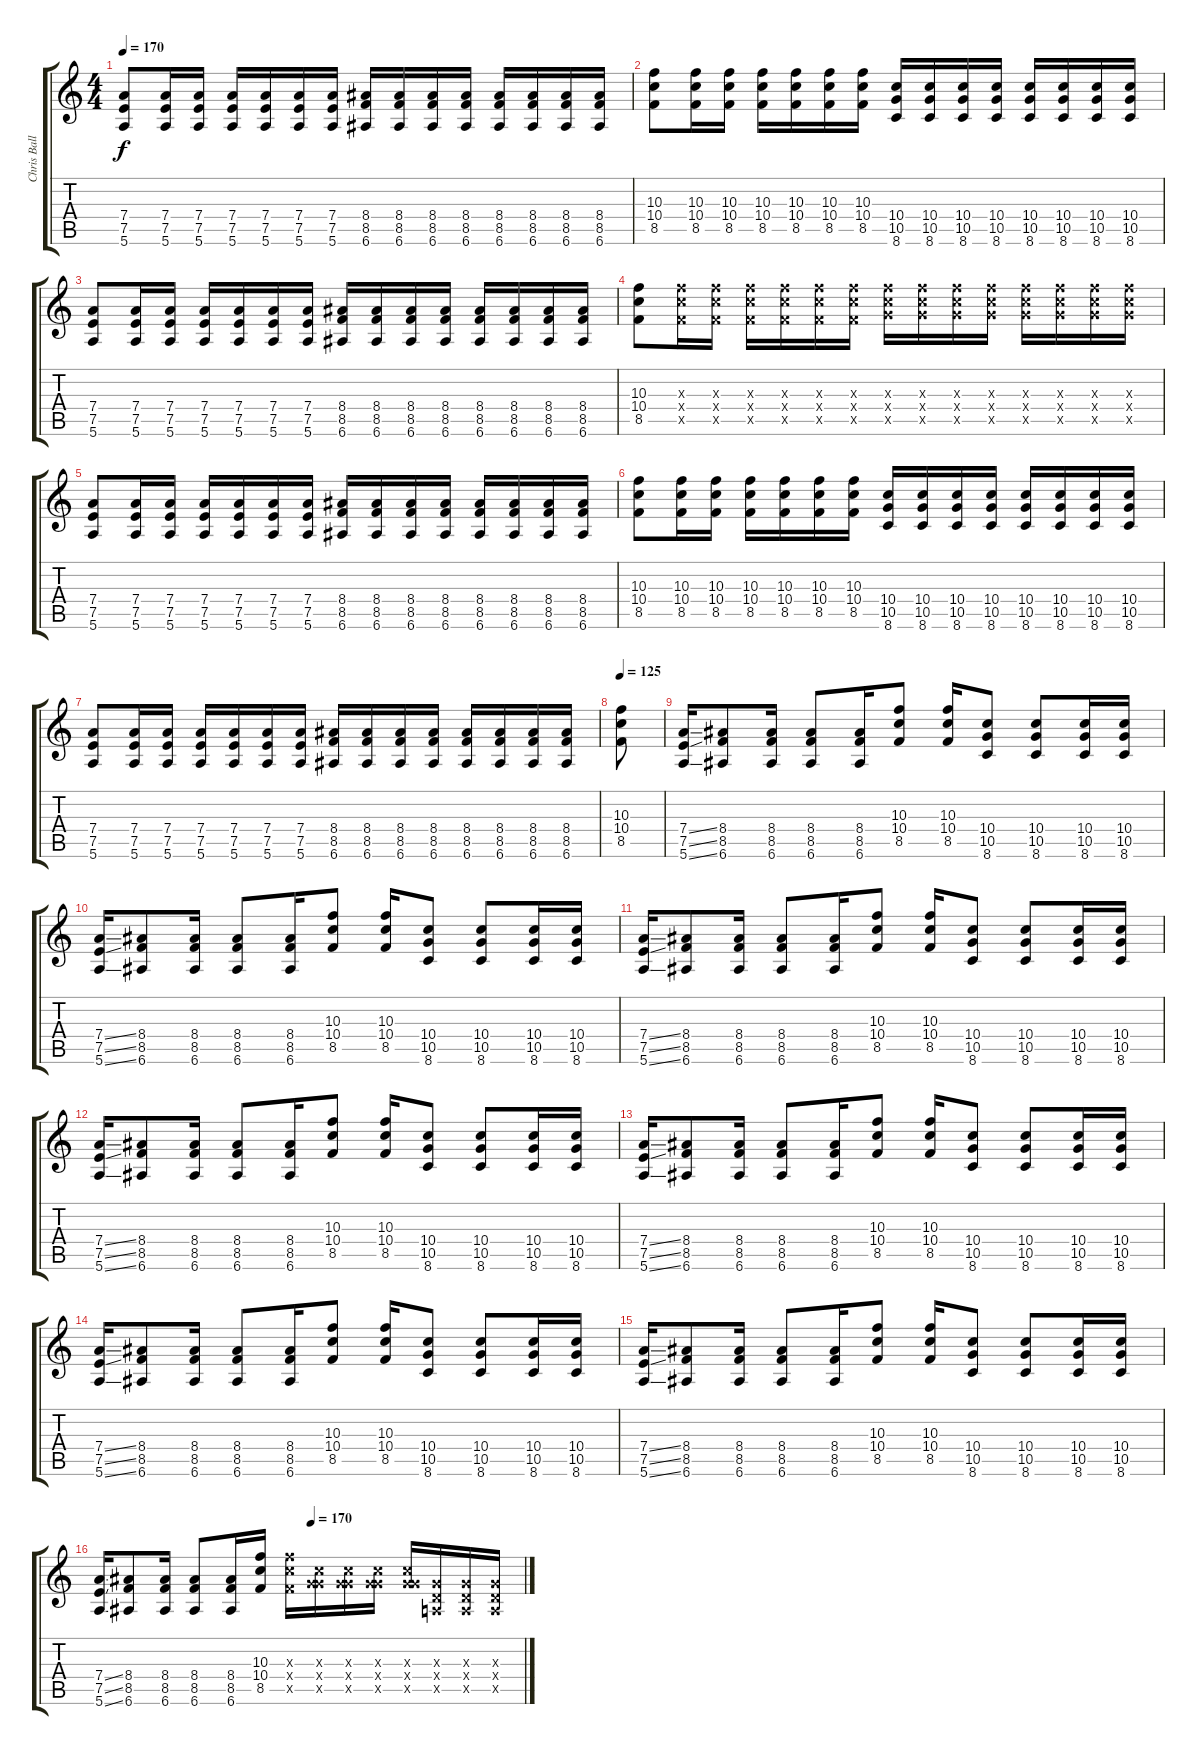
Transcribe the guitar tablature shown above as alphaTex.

\track ("Chris Ballard (Lead)" "Chris Ball") {instrument distortionguitar}
\staff {score tabs}
\tuning (E4 B3 G3 D3 A2 E2) {hide}
\ts (4 4)
\tempo 170
\clef g2
\ks c
(7.4 7.5 5.6).8{dy f volume 12} (7.4 7.5 5.6).16 (7.4 7.5 5.6).16 (7.4 7.5 5.6).16 (7.4 7.5 5.6).16 (7.4 7.5 5.6).16 (7.4 7.5 5.6).16 (8.4 8.5 6.6).16 (8.4 8.5 6.6).16 (8.4 8.5 6.6).16 (8.4 8.5 6.6).16 (8.4 8.5 6.6).16 (8.4 8.5 6.6).16 (8.4 8.5 6.6).16 (8.4 8.5 6.6).16 |
(10.3 10.4 8.5).8 (10.3 10.4 8.5).16 (10.3 10.4 8.5).16 (10.3 10.4 8.5).16 (10.3 10.4 8.5).16 (10.3 10.4 8.5).16 (10.3 10.4 8.5).16 (10.4 10.5 8.6).16 (10.4 10.5 8.6).16 (10.4 10.5 8.6).16 (10.4 10.5 8.6).16 (10.4 10.5 8.6).16 (10.4 10.5 8.6).16 (10.4 10.5 8.6).16 (10.4 10.5 8.6).16 |
(7.4 7.5 5.6).8 (7.4 7.5 5.6).16 (7.4 7.5 5.6).16 (7.4 7.5 5.6).16 (7.4 7.5 5.6).16 (7.4 7.5 5.6).16 (7.4 7.5 5.6).16 (8.4 8.5 6.6).16 (8.4 8.5 6.6).16 (8.4 8.5 6.6).16 (8.4 8.5 6.6).16 (8.4 8.5 6.6).16 (8.4 8.5 6.6).16 (8.4 8.5 6.6).16 (8.4 8.5 6.6).16 |
(10.3 10.4 8.5).8 (10.3{x} 10.4{x} 8.5{x}).16 (10.3{x} 10.4{x} 8.5{x}).16 (10.3{x} 10.4{x} 8.5{x}).16 (10.3{x} 10.4{x} 8.5{x}).16 (10.3{x} 10.4{x} 8.5{x}).16 (10.3{x} 10.4{x} 8.5{x}).16 (10.3{x} 10.4{x} 10.5{x}).16 (10.3{x} 10.4{x} 10.5{x}).16 (10.3{x} 10.4{x} 10.5{x}).16 (10.3{x} 10.4{x} 10.5{x}).16 (10.3{x} 10.4{x} 10.5{x}).16 (10.3{x} 10.4{x} 10.5{x}).16 (10.3{x} 10.4{x} 10.5{x}).16 (10.3{x} 10.4{x} 10.5{x}).16 |
(7.4 7.5 5.6).8 (7.4 7.5 5.6).16 (7.4 7.5 5.6).16 (7.4 7.5 5.6).16 (7.4 7.5 5.6).16 (7.4 7.5 5.6).16 (7.4 7.5 5.6).16 (8.4 8.5 6.6).16 (8.4 8.5 6.6).16 (8.4 8.5 6.6).16 (8.4 8.5 6.6).16 (8.4 8.5 6.6).16 (8.4 8.5 6.6).16 (8.4 8.5 6.6).16 (8.4 8.5 6.6).16 |
(10.3 10.4 8.5).8 (10.3 10.4 8.5).16 (10.3 10.4 8.5).16 (10.3 10.4 8.5).16 (10.3 10.4 8.5).16 (10.3 10.4 8.5).16 (10.3 10.4 8.5).16 (10.4 10.5 8.6).16 (10.4 10.5 8.6).16 (10.4 10.5 8.6).16 (10.4 10.5 8.6).16 (10.4 10.5 8.6).16 (10.4 10.5 8.6).16 (10.4 10.5 8.6).16 (10.4 10.5 8.6).16 |
(7.4 7.5 5.6).8 (7.4 7.5 5.6).16 (7.4 7.5 5.6).16 (7.4 7.5 5.6).16 (7.4 7.5 5.6).16 (7.4 7.5 5.6).16 (7.4 7.5 5.6).16 (8.4 8.5 6.6).16 (8.4 8.5 6.6).16 (8.4 8.5 6.6).16 (8.4 8.5 6.6).16 (8.4 8.5 6.6).16 (8.4 8.5 6.6).16 (8.4 8.5 6.6).16 (8.4 8.5 6.6).16 |
\tempo 125
(10.3 10.4 8.5).8 |
(7.4{ss} 7.5{ss} 5.6{ss}).16 (8.4 8.5 6.6).8 (8.4 8.5 6.6).16 (8.4 8.5 6.6).8 (8.4 8.5 6.6).16 (10.3 10.4 8.5).8 (10.3 10.4 8.5).16 (10.4 10.5 8.6).8 (10.4 10.5 8.6).8 (10.4 10.5 8.6).16 (10.4 10.5 8.6).16 |
(7.4{ss} 7.5{ss} 5.6{ss}).16 (8.4 8.5 6.6).8 (8.4 8.5 6.6).16 (8.4 8.5 6.6).8 (8.4 8.5 6.6).16 (10.3 10.4 8.5).8 (10.3 10.4 8.5).16 (10.4 10.5 8.6).8 (10.4 10.5 8.6).8 (10.4 10.5 8.6).16 (10.4 10.5 8.6).16 |
(7.4{ss} 7.5{ss} 5.6{ss}).16 (8.4 8.5 6.6).8 (8.4 8.5 6.6).16 (8.4 8.5 6.6).8 (8.4 8.5 6.6).16 (10.3 10.4 8.5).8 (10.3 10.4 8.5).16 (10.4 10.5 8.6).8 (10.4 10.5 8.6).8 (10.4 10.5 8.6).16 (10.4 10.5 8.6).16 |
(7.4{ss} 7.5{ss} 5.6{ss}).16 (8.4 8.5 6.6).8 (8.4 8.5 6.6).16 (8.4 8.5 6.6).8 (8.4 8.5 6.6).16 (10.3 10.4 8.5).8 (10.3 10.4 8.5).16 (10.4 10.5 8.6).8 (10.4 10.5 8.6).8 (10.4 10.5 8.6).16 (10.4 10.5 8.6).16 |
(7.4{ss} 7.5{ss} 5.6{ss}).16 (8.4 8.5 6.6).8 (8.4 8.5 6.6).16 (8.4 8.5 6.6).8 (8.4 8.5 6.6).16 (10.3 10.4 8.5).8 (10.3 10.4 8.5).16 (10.4 10.5 8.6).8 (10.4 10.5 8.6).8 (10.4 10.5 8.6).16 (10.4 10.5 8.6).16 |
(7.4{ss} 7.5{ss} 5.6{ss}).16 (8.4 8.5 6.6).8 (8.4 8.5 6.6).16 (8.4 8.5 6.6).8 (8.4 8.5 6.6).16 (10.3 10.4 8.5).8 (10.3 10.4 8.5).16 (10.4 10.5 8.6).8 (10.4 10.5 8.6).8 (10.4 10.5 8.6).16 (10.4 10.5 8.6).16 |
(7.4{ss} 7.5{ss} 5.6{ss}).16 (8.4 8.5 6.6).8 (8.4 8.5 6.6).16 (8.4 8.5 6.6).8 (8.4 8.5 6.6).16 (10.3 10.4 8.5).8 (10.3 10.4 8.5).16 (10.4 10.5 8.6).8 (10.4 10.5 8.6).8 (10.4 10.5 8.6).16 (10.4 10.5 8.6).16 |
\tempo (170 0.5)
(7.4{ss} 7.5{ss} 5.6{ss}).16 (8.4 8.5 6.6).8 (8.4 8.5 6.6).16 (8.4 8.5 6.6).8 (8.4 8.5 6.6).16 (10.3 10.4 8.5).16 (10.3{x} 10.4{x} 8.5{x}).16 (0.3{x} 10.4{x} 10.5{x}).16 (0.3{x} 10.4{x} 10.5{x}).16 (0.3{x} 10.4{x} 10.5{x}).16 (0.3{x} 10.4{x} 10.5{x}).16 (0.3{x} 0.4{x} 0.5{x}).16 (0.3{x} 0.4{x} 0.5{x}).16 (0.3{x} 0.4{x} 0.5{x}).16
